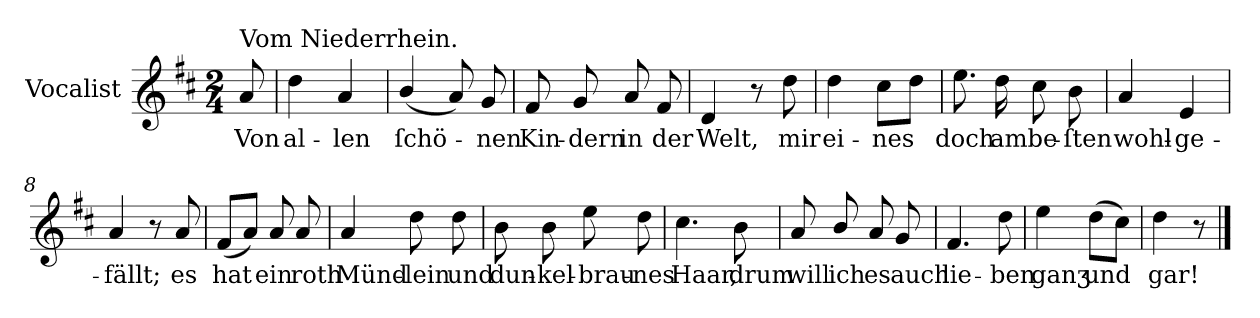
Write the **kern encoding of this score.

**kern	**text
*part1	*part1
*staff1	*staff1
*I"Vocalist	*
*k[f#c#]	*
*D:	*
*M2/4	*
=	=
!LO:TX:a:t=Vom Niederrhein.	!
8a	Von
=1	=1
4dd	al-
4a	-len
=2	=2
(4b/	ſchö-
8a)	.
8g	-nen
=3	=3
8f#	Kin-
8g	-dern
8a	in
8f#	der
=4	=4
4d	Welt,
8r	.
8dd	mir
=5	=5
4dd	ei-
8cc#L	-nes
8ddJ	.
=6	=6
8.ee	doch
16dd	am
8cc#	be-
8b	-ſten
=7	=7
4a	wohl-
4e	-ge-
=8	=8
4a	-fällt;
8r	.
8a	es
=9	=9
(8f#L	hat
8aJ)	.
8a	ein
8a	roth
=10	=10
4a	Münd-
8dd	-lein
8dd	und
=11	=11
8b	dun-
8b	-kel-
8ee	-brau-
8dd	-nes
=12	=12
4.cc#	Haar,
8b	drum
=13	=13
8a	will
8b/	ich
8a	es
8g	auch
=14	=14
4.f#	lie-
8dd	-ben
=15	=15
4ee	ganʒ
(8ddL	und
8cc#J)	.
=16	=16
4dd	gar!
8r	.
==	==
*-	*-
